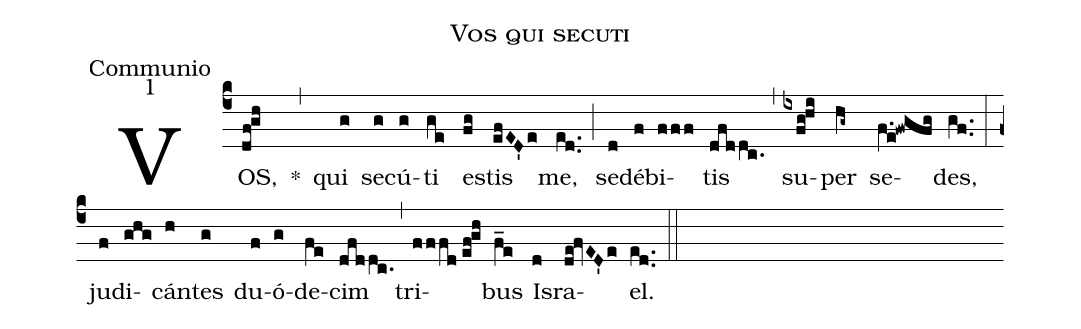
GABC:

name:Vos qui secuti;
office-part:Communio;
mode:1;
%%
(c4) VOS,(df!gh) *(,) qui(g) se(g)cú(g)ti(ge) es(fg)tis(efED'e) me,(ed..) (;) se(d)dé(f)bi(fff)tis(dfddc.) (,) su(ixfg!hi)per(hg~) se(f.e!fwgfg)des,(gf..) (:) ju(f)di(ghg)cán(h)tes(g) du(f)ó(g)de(fe)cim(dfddc.) (,) tri(fffd//ef!gh)bus(f_e) Is(d)ra(de!fvED'e)el.(ed..) (::)
